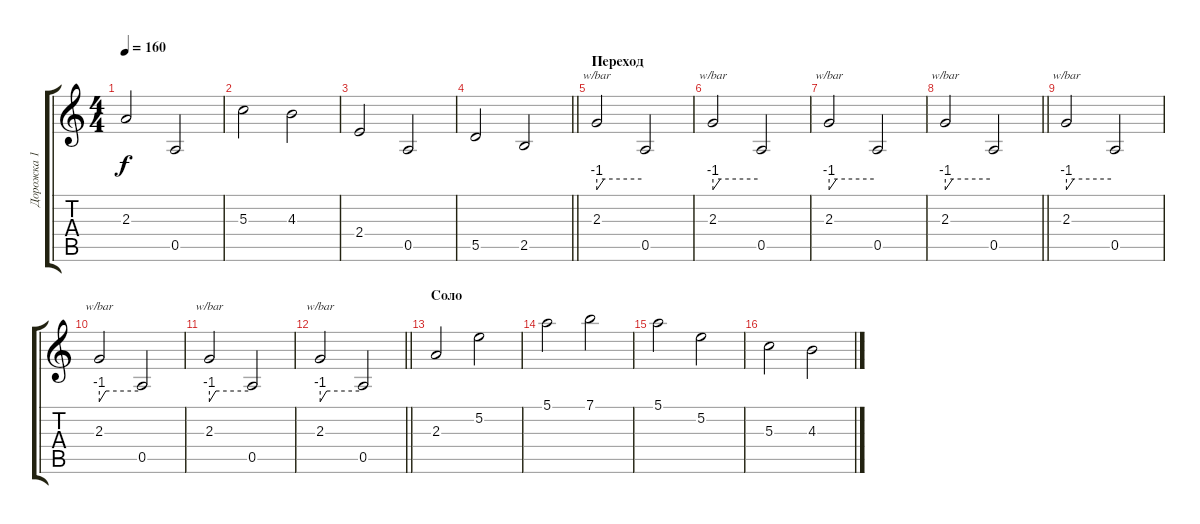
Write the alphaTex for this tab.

\track ("Дорожка 1" "Дорожка 1") {instrument distortionguitar}
\staff {score tabs}
\tuning (E4 B3 G3 D3 A2 E2) {hide}
\ts (4 4)
\tempo 160
\clef g2
\ks c
2.3.2{dy f} 0.5.2 |
5.3.2 4.3.2 |
2.4.2 0.5.2 |
\barLineRight lightlight
5.5.2 2.5.2 |
\section ("" "Переход")
2.3.2{tbe (custom default 0 -4 10 0 60 0)} 0.5.2 |
2.3.2{tbe (custom default 0 -4 10 0 60 0)} 0.5.2 |
2.3.2{tbe (custom default 0 -4 10 0 60 0)} 0.5.2 |
\barLineRight lightlight
2.3.2{tbe (custom default 0 -4 10 0 60 0)} 0.5.2 |
2.3.2{tbe (custom default 0 -4 10 0 60 0)} 0.5.2 |
2.3.2{tbe (custom default 0 -4 10 0 60 0)} 0.5.2 |
2.3.2{tbe (custom default 0 -4 10 0 60 0)} 0.5.2 |
\barLineRight lightlight
2.3.2{tbe (custom default 0 -4 10 0 60 0)} 0.5.2 |
\section ("" "Соло")
2.3.2 5.2.2 |
5.1.2 7.1.2 |
5.1.2 5.2.2 |
5.3.2 4.3.2
